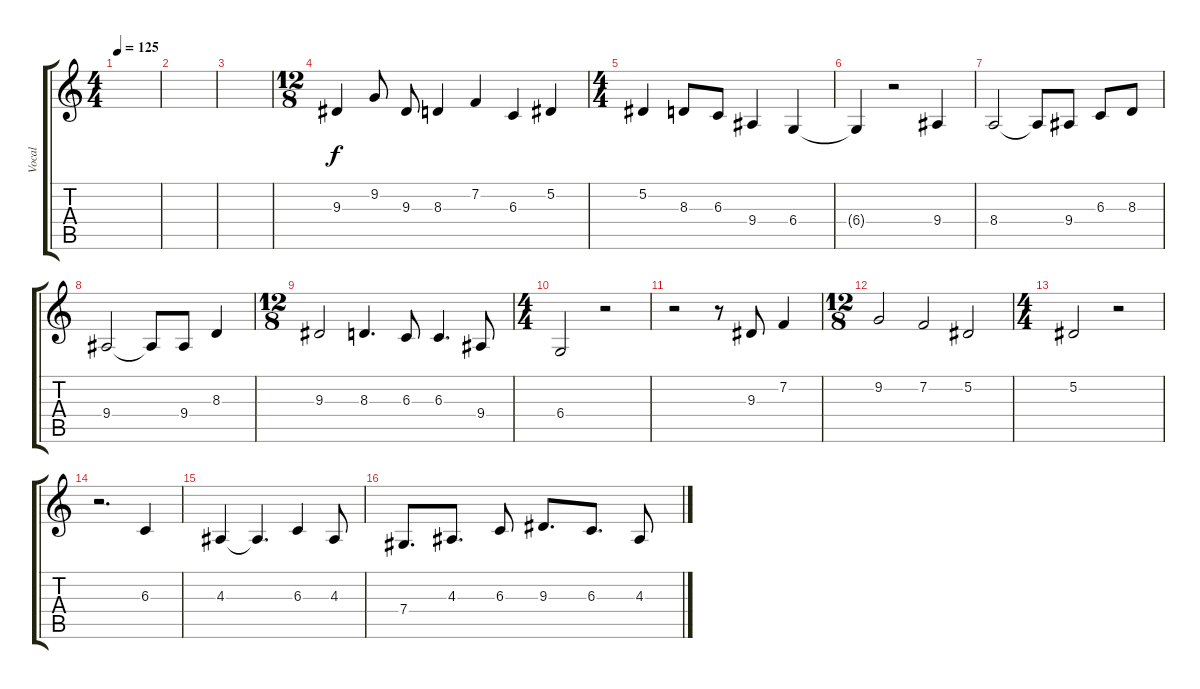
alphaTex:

\track ("Vocal" "Vocal") {instrument synthbrass2}
\staff {score tabs}
\tuning (Eb4 Bb3 Gb3 Db3 Ab2 Eb2) {hide}
\ts (4 4)
\tempo 125
\clef g2
\ks c
|
|
|
\ts (12 8)
9.3.4 9.2.8 9.3.8 8.3.4 7.2.4 6.3.4 5.2.4 |
\ts (4 4)
5.2.4 8.3.8 6.3.8 9.4.4 6.4.4 |
6.4{t}.4 r.2 9.4.4 |
8.4.2 8.4{t}.8 9.4.8 6.3.8 8.3.8 |
9.4.2 9.4{t}.8 9.4.8 8.3.4 |
\ts (12 8)
9.3.2 8.3.4{d} 6.3.8 6.3.4{d} 9.4.8 |
\ts (4 4)
6.4.2 r.2 |
r.2 r.8 9.3.8 7.2.4 |
\ts (12 8)
9.2.2 7.2.2 5.2.2 |
\ts (4 4)
5.2.2 r.2 |
r.2{d} 6.3.4 |
4.3.4 4.3{t}.4{d} 6.3.4 4.3.8 |
7.4.8{d} 4.3.8{d} 6.3.8 9.3.8{d} 6.3.8{d} 4.3.8
